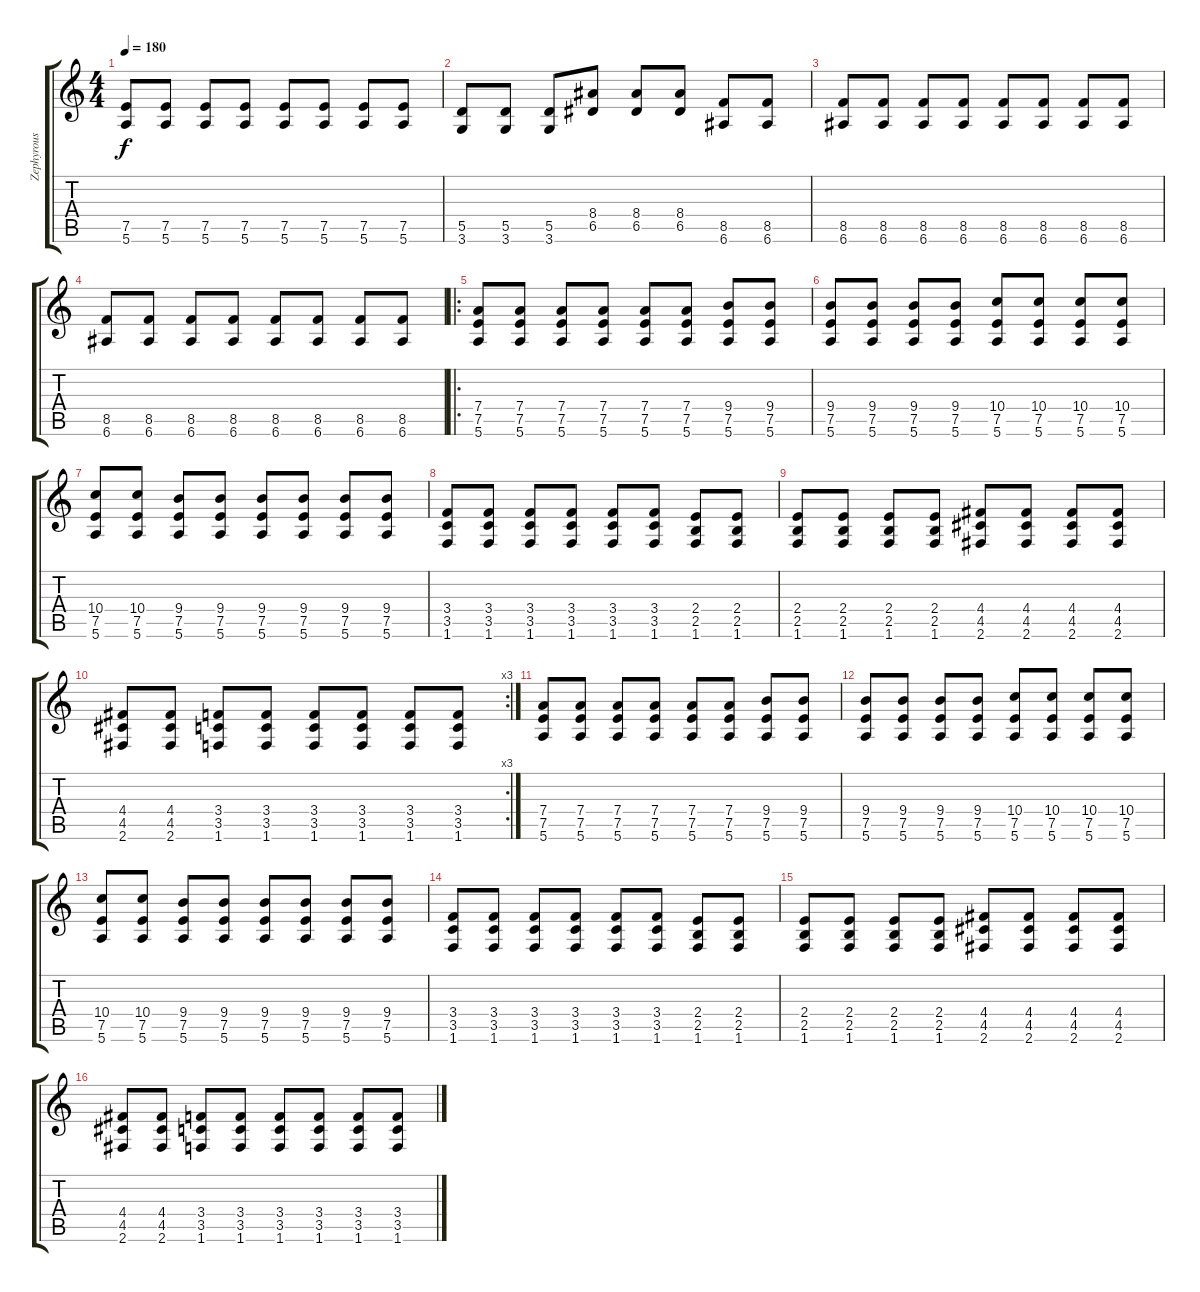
\track ("Zephyrous" "Zephyrous") {instrument distortionguitar}
\staff {score tabs}
\tuning (E4 B3 G3 D3 A2 E2) {hide}
\ts (4 4)
\tempo 180
\clef g2
\ks c
(7.5 5.6).8{dy f} (7.5 5.6).8 (7.5 5.6).8 (7.5 5.6).8 (7.5 5.6).8 (7.5 5.6).8 (7.5 5.6).8 (7.5 5.6).8 |
(5.5 3.6).8 (5.5 3.6).8 (5.5 3.6).8 (8.4 6.5).8 (8.4 6.5).8 (8.4 6.5).8 (8.5 6.6).8 (8.5 6.6).8 |
(8.5 6.6).8 (8.5 6.6).8 (8.5 6.6).8 (8.5 6.6).8 (8.5 6.6).8 (8.5 6.6).8 (8.5 6.6).8 (8.5 6.6).8 |
(8.5 6.6).8 (8.5 6.6).8 (8.5 6.6).8 (8.5 6.6).8 (8.5 6.6).8 (8.5 6.6).8 (8.5 6.6).8 (8.5 6.6).8 |
\ro
(7.4 7.5 5.6).8 (7.4 7.5 5.6).8 (7.4 7.5 5.6).8 (7.4 7.5 5.6).8 (7.4 7.5 5.6).8 (7.4 7.5 5.6).8 (9.4 7.5 5.6).8 (9.4 7.5 5.6).8 |
(9.4 7.5 5.6).8 (9.4 7.5 5.6).8 (9.4 7.5 5.6).8 (9.4 7.5 5.6).8 (10.4 7.5 5.6).8 (10.4 7.5 5.6).8 (10.4 7.5 5.6).8 (10.4 7.5 5.6).8 |
(10.4 7.5 5.6).8 (10.4 7.5 5.6).8 (9.4 7.5 5.6).8 (9.4 7.5 5.6).8 (9.4 7.5 5.6).8 (9.4 7.5 5.6).8 (9.4 7.5 5.6).8 (9.4 7.5 5.6).8 |
(3.4 3.5 1.6).8 (3.4 3.5 1.6).8 (3.4 3.5 1.6).8 (3.4 3.5 1.6).8 (3.4 3.5 1.6).8 (3.4 3.5 1.6).8 (2.4 2.5 1.6).8 (2.4 2.5 1.6).8 |
(2.4 2.5 1.6).8 (2.4 2.5 1.6).8 (2.4 2.5 1.6).8 (2.4 2.5 1.6).8 (4.4 4.5 2.6).8 (4.4 4.5 2.6).8 (4.4 4.5 2.6).8 (4.4 4.5 2.6).8 |
\rc 3
(4.4 4.5 2.6).8 (4.4 4.5 2.6).8 (3.4 3.5 1.6).8 (3.4 3.5 1.6).8 (3.4 3.5 1.6).8 (3.4 3.5 1.6).8 (3.4 3.5 1.6).8 (3.4 3.5 1.6).8 |
(7.4 7.5 5.6).8 (7.4 7.5 5.6).8 (7.4 7.5 5.6).8 (7.4 7.5 5.6).8 (7.4 7.5 5.6).8 (7.4 7.5 5.6).8 (9.4 7.5 5.6).8 (9.4 7.5 5.6).8 |
(9.4 7.5 5.6).8 (9.4 7.5 5.6).8 (9.4 7.5 5.6).8 (9.4 7.5 5.6).8 (10.4 7.5 5.6).8 (10.4 7.5 5.6).8 (10.4 7.5 5.6).8 (10.4 7.5 5.6).8 |
(10.4 7.5 5.6).8 (10.4 7.5 5.6).8 (9.4 7.5 5.6).8 (9.4 7.5 5.6).8 (9.4 7.5 5.6).8 (9.4 7.5 5.6).8 (9.4 7.5 5.6).8 (9.4 7.5 5.6).8 |
(3.4 3.5 1.6).8 (3.4 3.5 1.6).8 (3.4 3.5 1.6).8 (3.4 3.5 1.6).8 (3.4 3.5 1.6).8 (3.4 3.5 1.6).8 (2.4 2.5 1.6).8 (2.4 2.5 1.6).8 |
(2.4 2.5 1.6).8 (2.4 2.5 1.6).8 (2.4 2.5 1.6).8 (2.4 2.5 1.6).8 (4.4 4.5 2.6).8 (4.4 4.5 2.6).8 (4.4 4.5 2.6).8 (4.4 4.5 2.6).8 |
(4.4 4.5 2.6).8 (4.4 4.5 2.6).8 (3.4 3.5 1.6).8 (3.4 3.5 1.6).8 (3.4 3.5 1.6).8 (3.4 3.5 1.6).8 (3.4 3.5 1.6).8 (3.4 3.5 1.6).8
